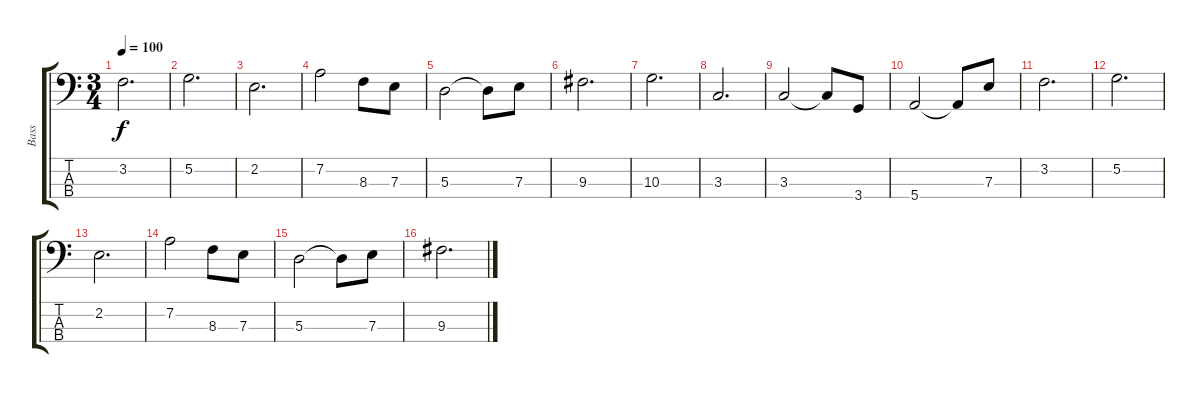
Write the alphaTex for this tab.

\track ("Bass" "Bass") {instrument electricbasspick}
\staff {score tabs}
\tuning (G2 D2 A1 E1) {hide}
\ts (3 4)
\tempo 100
\clef f4
\ks c
3.2.2{d dy f} |
5.2.2{d} |
2.2.2{d} |
7.2.2 8.3.8 7.3.8 |
5.3.2 5.3{t}.8 7.3.8 |
9.3.2{d} |
10.3.2{d} |
3.3.2{d} |
3.3.2 3.3{t}.8 3.4.8 |
5.4.2 5.4{t}.8 7.3.8 |
3.2.2{d} |
5.2.2{d} |
2.2.2{d} |
7.2.2 8.3.8 7.3.8 |
5.3.2 5.3{t}.8 7.3.8 |
9.3.2{d}
